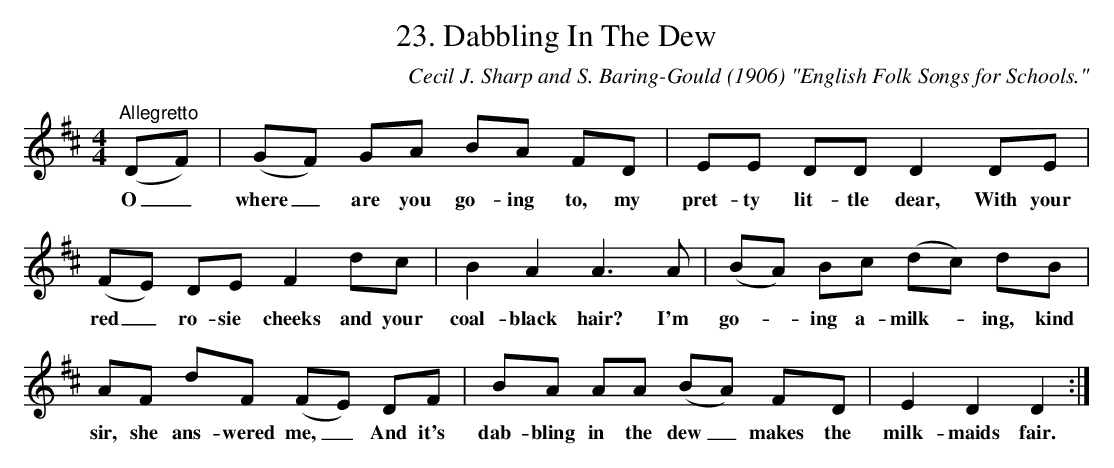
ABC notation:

X:1
T:23. Dabbling In The Dew
C:Cecil J. Sharp and S. Baring-Gould (1906) "English Folk Songs for Schools."
L:1/8
M:4/4
K:D
"^Allegretto" (DF) | (GF) GA BA FD | EE DD D2 DE |$ (FE) DE F2 dc | B2 A2 A3 A | (BA) Bc (dc) dB |$
w: O _|where _ are you go- ing to, my|pret- ty lit- tle dear, With your|red _ ro- sie  cheeks and your|coal- black hair? I'm|go- * ing a- milk- * ing,  kind|
AF dF (FE) DF | BA AA (BA) FD | E2 D2 D2 :|
w: sir, she ans- wered me, _ And it's|dab- bling in the dew _ makes  the|milk- maids fair.|
